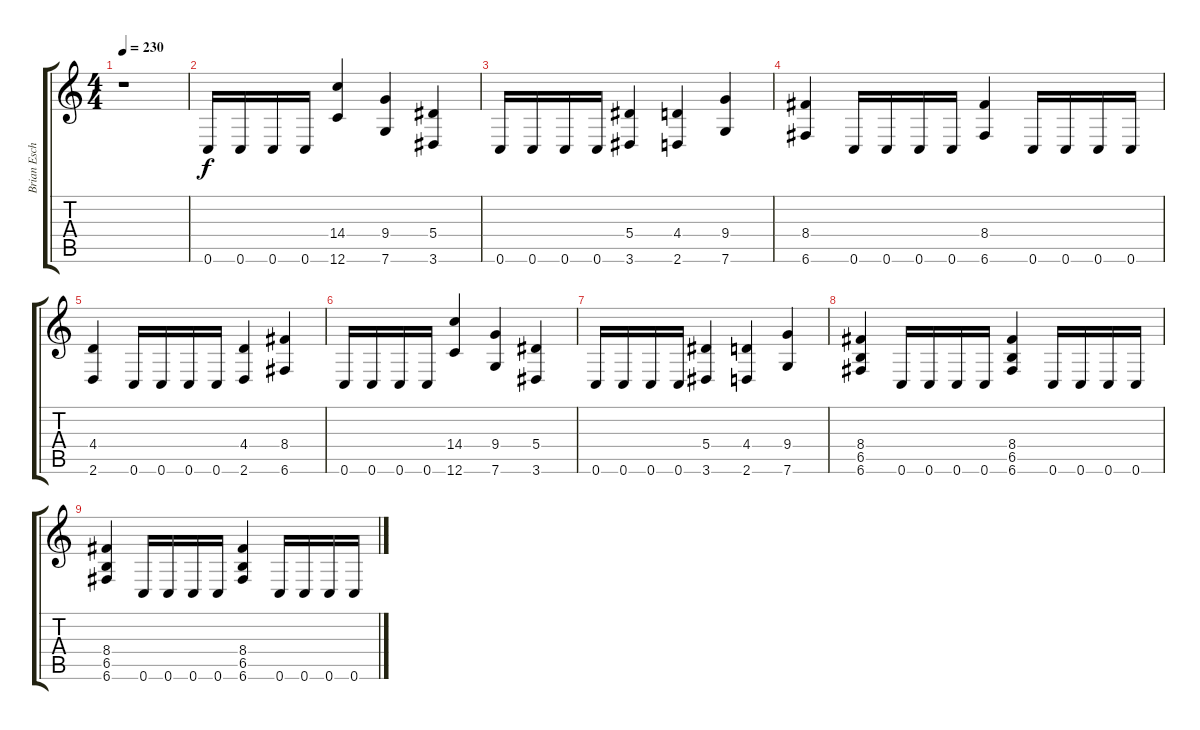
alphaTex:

\track ("Brian Eschbach" "Brian Esch") {instrument overdrivenguitar}
\staff {score tabs}
\tuning (C4 G3 Eb3 Bb2 F2 C2) {hide}
\ts (4 4)
\tempo 230
\clef g2
\ks c
r.1{dy f instrument overdrivenguitar} |
0.6.16 0.6.16 0.6.16 0.6.16 (14.4 12.6).4 (9.4 7.6).4 (5.4 3.6).4 |
0.6.16 0.6.16 0.6.16 0.6.16 (5.4 3.6).4 (4.4 2.6).4 (9.4 7.6).4 |
(8.4 6.6).4 0.6.16 0.6.16 0.6.16 0.6.16 (8.4 6.6).4 0.6.16 0.6.16 0.6.16 0.6.16 |
(4.4 2.6).4 0.6.16 0.6.16 0.6.16 0.6.16 (4.4 2.6).4 (8.4 6.6).4 |
0.6.16 0.6.16 0.6.16 0.6.16 (14.4 12.6).4 (9.4 7.6).4 (5.4 3.6).4 |
0.6.16 0.6.16 0.6.16 0.6.16 (5.4 3.6).4 (4.4 2.6).4 (9.4 7.6).4 |
(8.4 6.5 6.6).4 0.6.16 0.6.16 0.6.16 0.6.16 (8.4 6.5 6.6).4 0.6.16 0.6.16 0.6.16 0.6.16 |
(8.4 6.5 6.6).4 0.6.16 0.6.16 0.6.16 0.6.16 (8.4 6.5 6.6).4 0.6.16 0.6.16 0.6.16 0.6.16
